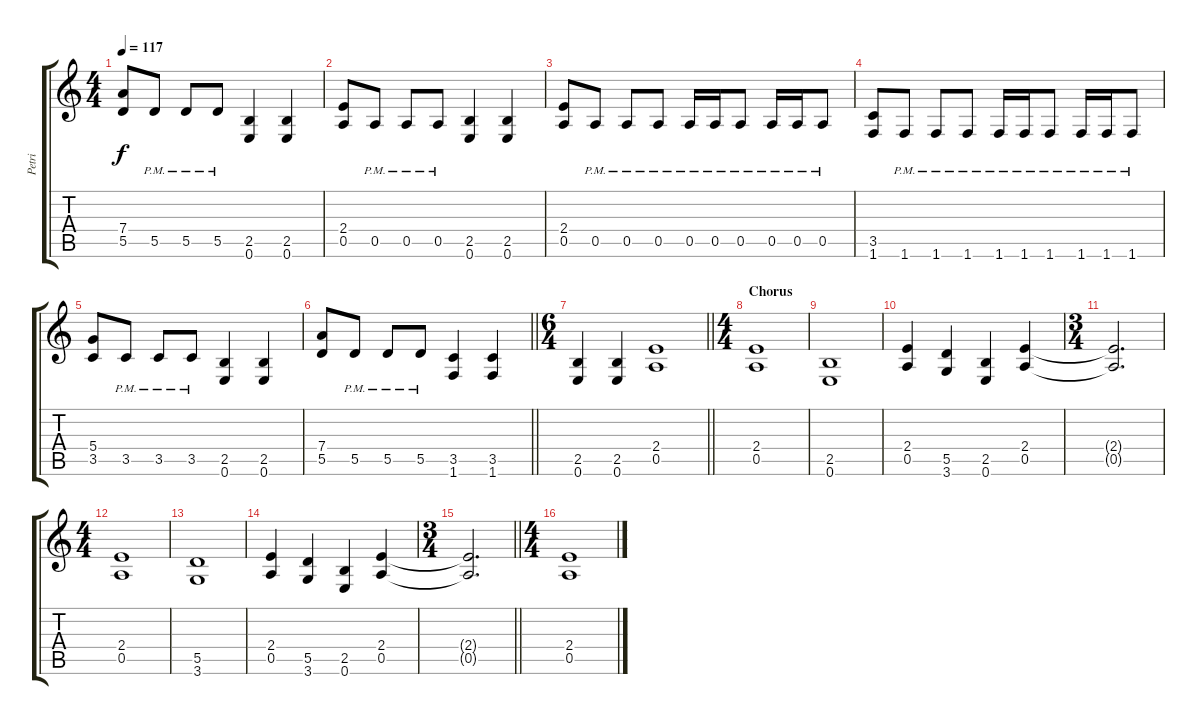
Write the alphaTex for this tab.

\track ("Petri" "Petri") {instrument distortionguitar}
\staff {score tabs}
\tuning (E4 B3 G3 D3 A2 E2) {hide}
\ts (4 4)
\tempo 117
\clef g2
\ks c
(7.4 5.5).8{dy f} 5.5{pm}.8 5.5{pm}.8 5.5{pm}.8 (2.5 0.6).4 (2.5 0.6).4 |
(2.4 0.5).8 0.5{pm}.8 0.5{pm}.8 0.5{pm}.8 (2.5 0.6).4 (2.5 0.6).4 |
(2.4 0.5).8 0.5{pm}.8 0.5{pm}.8 0.5{pm}.8 0.5{pm}.16 0.5{pm}.16 0.5{pm}.8 0.5{pm}.16 0.5{pm}.16 0.5{pm}.8 |
(3.5 1.6).8 1.6{pm}.8 1.6{pm}.8 1.6{pm}.8 1.6{pm}.16 1.6{pm}.16 1.6{pm}.8 1.6{pm}.16 1.6{pm}.16 1.6{pm}.8 |
(5.4 3.5).8 3.5{pm}.8 3.5{pm}.8 3.5{pm}.8 (2.5 0.6).4 (2.5 0.6).4 |
\barLineRight lightlight
(7.4 5.5).8 5.5{pm}.8 5.5{pm}.8 5.5{pm}.8 (3.5 1.6).4 (3.5 1.6).4 |
\ts (6 4)
\section ("" "")
\barLineRight lightlight
(2.5 0.6).4 (2.5 0.6).4 (2.4 0.5).1 |
\ts (4 4)
\section ("" "Chorus")
(2.4 0.5).1 |
(2.5 0.6).1 |
(2.4 0.5).4 (5.5 3.6).4 (2.5 0.6).4 (2.4 0.5).4 |
\ts (3 4)
(2.4{t} 0.5{t}).2{d} |
\ts (4 4)
(2.4 0.5).1 |
(5.5 3.6).1 |
(2.4 0.5).4 (5.5 3.6).4 (2.5 0.6).4 (2.4 0.5).4 |
\ts (3 4)
\barLineRight lightlight
(2.4{t} 0.5{t}).2{d} |
\ts (4 4)
\section ("" "")
(2.4 0.5).1
